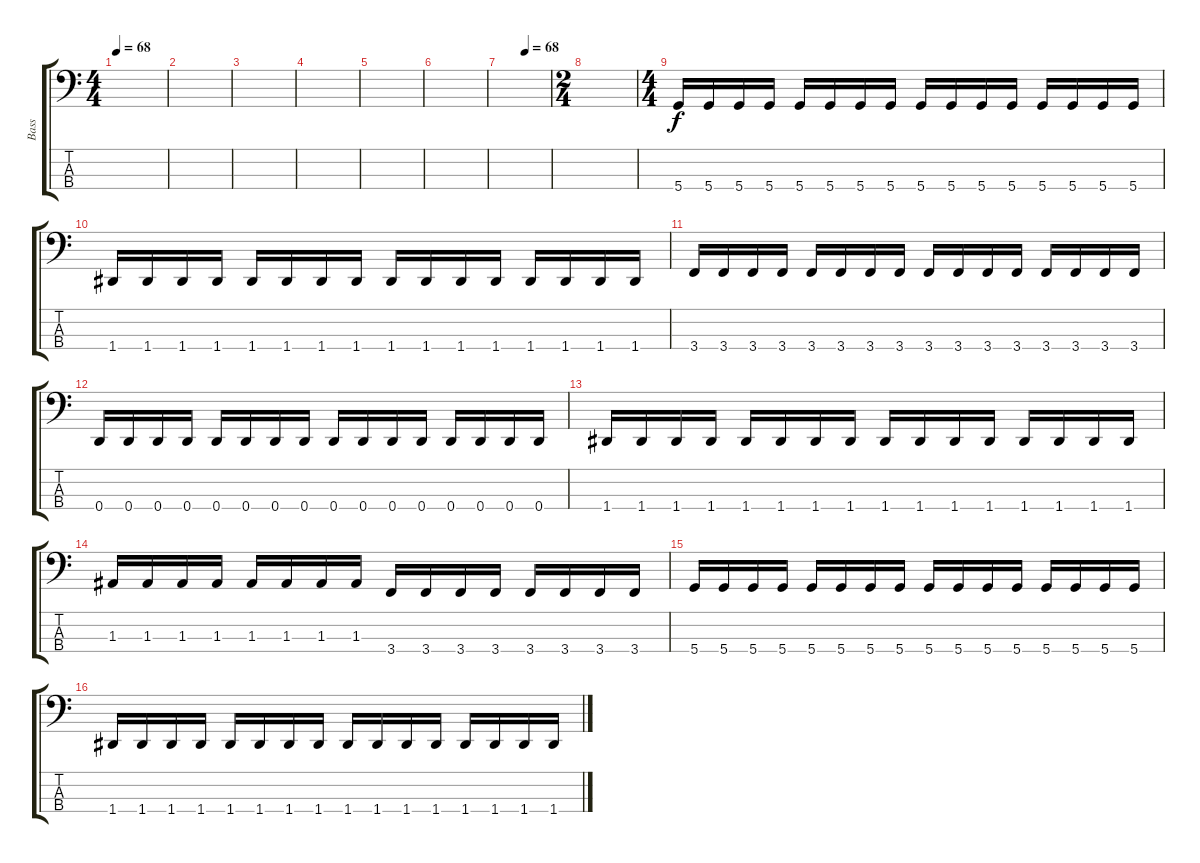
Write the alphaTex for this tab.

\track ("Bass" "Bass") {instrument electricbasspick}
\staff {score tabs}
\tuning (G2 D2 A1 D1) {hide}
\ts (4 4)
\tempo 68
\tempo 60
\tempo 68
\clef f4
\ks c
|
|
|
|
|
|
\tempo (68 0.5)
|
\ts (2 4)
|
\ts (4 4)
5.4.16 5.4.16 5.4.16 5.4.16 5.4.16 5.4.16 5.4.16 5.4.16 5.4.16 5.4.16 5.4.16 5.4.16 5.4.16 5.4.16 5.4.16 5.4.16 |
1.4.16 1.4.16 1.4.16 1.4.16 1.4.16 1.4.16 1.4.16 1.4.16 1.4.16 1.4.16 1.4.16 1.4.16 1.4.16 1.4.16 1.4.16 1.4.16 |
3.4.16 3.4.16 3.4.16 3.4.16 3.4.16 3.4.16 3.4.16 3.4.16 3.4.16 3.4.16 3.4.16 3.4.16 3.4.16 3.4.16 3.4.16 3.4.16 |
0.4.16 0.4.16 0.4.16 0.4.16 0.4.16 0.4.16 0.4.16 0.4.16 0.4.16 0.4.16 0.4.16 0.4.16 0.4.16 0.4.16 0.4.16 0.4.16 |
1.4.16 1.4.16 1.4.16 1.4.16 1.4.16 1.4.16 1.4.16 1.4.16 1.4.16 1.4.16 1.4.16 1.4.16 1.4.16 1.4.16 1.4.16 1.4.16 |
1.3.16 1.3.16 1.3.16 1.3.16 1.3.16 1.3.16 1.3.16 1.3.16 3.4.16 3.4.16 3.4.16 3.4.16 3.4.16 3.4.16 3.4.16 3.4.16 |
5.4.16 5.4.16 5.4.16 5.4.16 5.4.16 5.4.16 5.4.16 5.4.16 5.4.16 5.4.16 5.4.16 5.4.16 5.4.16 5.4.16 5.4.16 5.4.16 |
1.4.16 1.4.16 1.4.16 1.4.16 1.4.16 1.4.16 1.4.16 1.4.16 1.4.16 1.4.16 1.4.16 1.4.16 1.4.16 1.4.16 1.4.16 1.4.16
